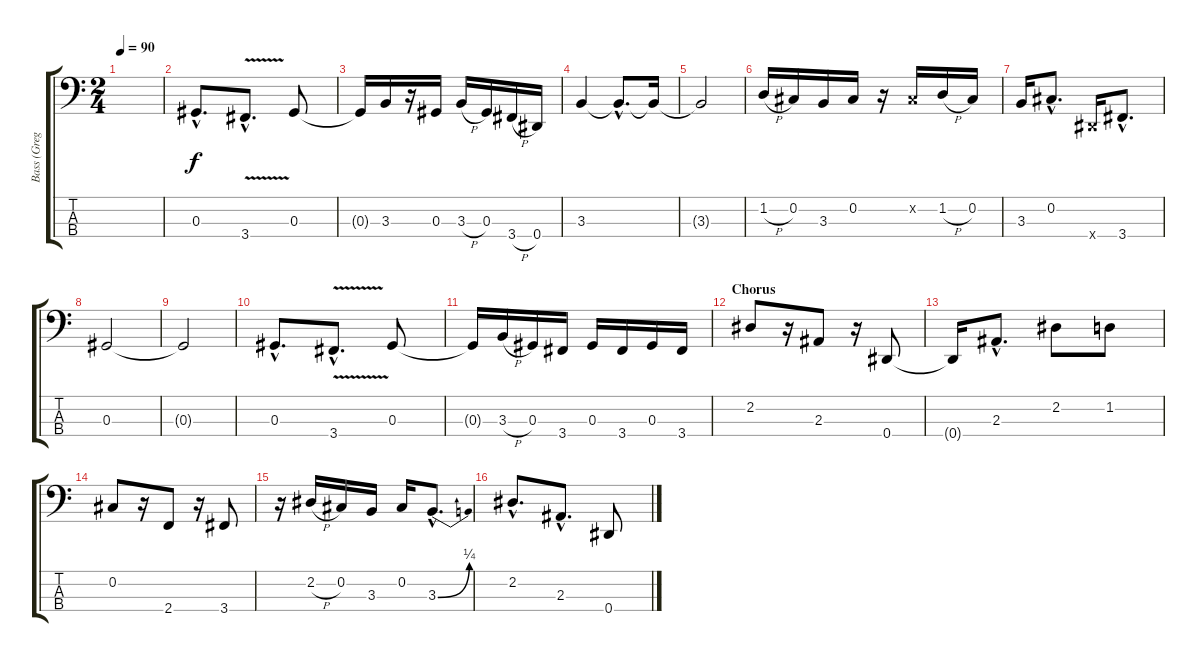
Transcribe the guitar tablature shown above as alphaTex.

\track ("Bass (Greg Chaisson)" "Bass (Greg") {instrument electricbassfinger}
\staff {score tabs}
\tuning (Gb2 Db2 Ab1 Eb1) {hide}
\ts (2 4)
\tempo 90
\clef f4
\ks c
|
0.3{hac}.8{d dy f} 3.4{v hac}.8{d} 0.3.8 |
0.3{t}.16 3.3.16 r.16 0.3.16 3.3{h}.16 0.3.16 3.4{h}.16 0.4.16 |
3.3.4 3.3{hac t}.8{d} 3.3{t}.16 |
3.3{t}.2 |
1.2{h}.16 0.2.16 3.3.16 0.2.16 r.16 0.2{x}.16 1.2{h}.16 0.2.16 |
3.3.16 0.2{hac}.8{d} 0.4{x}.16 3.4{hac}.8{d} |
0.3.2 |
0.3{t}.2 |
0.3{hac}.8{d} 3.4{v hac}.8{d} 0.3.8 |
0.3{t}.16 3.3{h}.16 0.3.16 3.4.16 0.3.16 3.4.16 0.3.16 3.4.16 |
\section ("" "Chorus")
2.2.8 r.16 2.3.8 r.16 0.4.8 |
0.4{t}.16 2.3{hac}.8{d} 2.2.8 1.2.8 |
0.2.8 r.16 2.4.8 r.16 3.4.8 |
r.16 2.2{h}.16 0.2.16 3.3.16 0.2.16 3.3{be (bend 0 0 60 1) hac}.8{d} |
2.2{hac}.8{d} 2.3{hac}.8{d} 0.4.8
